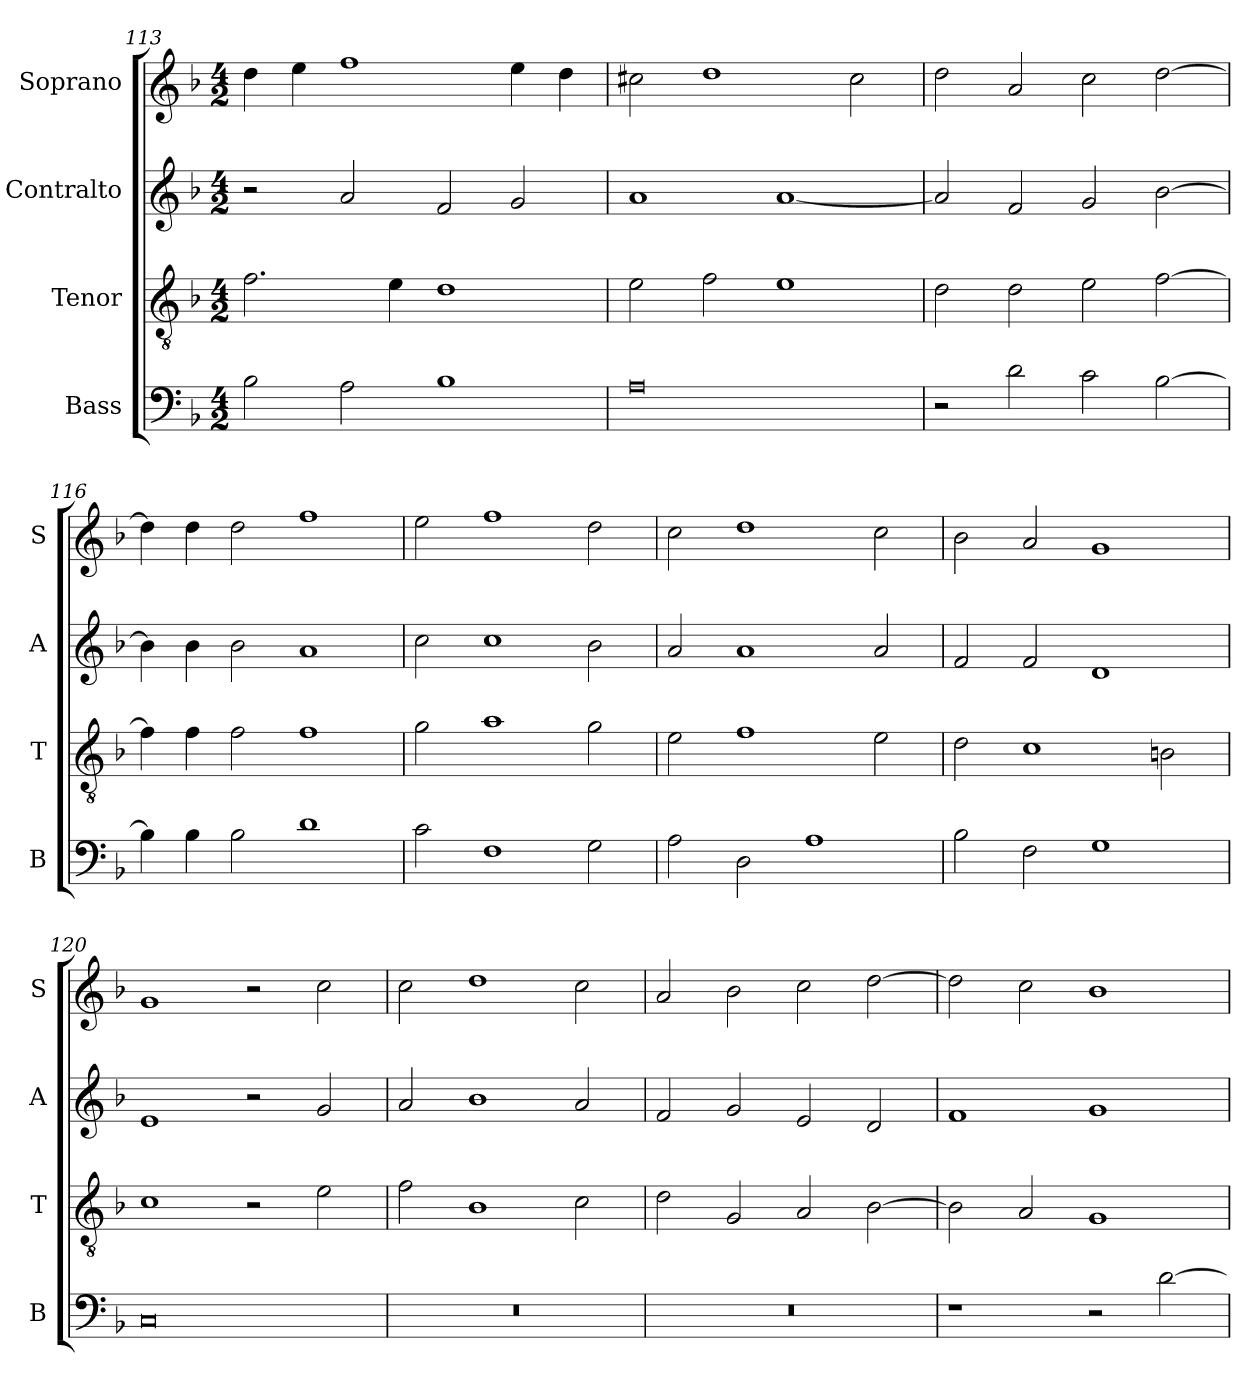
**kern	**kern	**kern	**kern
*part4	*part3	*part2	*part1
*staff4	*staff3	*staff2	*staff1
*I"Bass	*I"Tenor	*I"Contralto	*I"Soprano
*I'B	*I'T	*I'A	*I'S
*clefF4	*clefGv2	*clefG2	*clefG2
*k[b-]	*k[b-]	*k[b-]	*k[b-]
*G:dor	*G:dor	*G:dor	*G:dor
*M4/2	*M4/2	*M4/2	*M4/2
=113	=113	=113	=113
2B-	2.f	2r	4dd
.	.	.	4ee
2A	.	2a	1ff
.	4e	.	.
1B-	1d	2f	.
.	.	2g	4ee
.	.	.	4dd
=114	=114	=114	=114
0A	2e	1a	2cc#X
.	2f	.	1dd
.	1e	[1a	.
.	.	.	2cc#
=115	=115	=115	=115
2r	2d	2a]	2dd
2d	2d	2f	2a
2c	2e	2g	2cc
[2B-	[2f	[2b-	[2dd
=116	=116	=116	=116
4B-]	4f]	4b-]	4dd]
4B-	4f	4b-	4dd
2B-	2f	2b-	2dd
1d	1f	1a	1ff
=117	=117	=117	=117
2c	2g	2cc	2ee
1F	1a	1cc	1ff
2G	2g	2b-	2dd
=118	=118	=118	=118
2A	2e	2a	2cc
2D	1f	1a	1dd
1A	.	.	.
.	2e	2a	2cc
=119	=119	=119	=119
2B-	2d	2f	2b-
2F	1c	2f	2a
1G	.	1d	1g
.	2Bn	.	.
=120	=120	=120	=120
0C	1c	1e	1g
.	2r	2r	2r
.	2e	2g	2cc
=121	=121	=121	=121
0r	2f	2a	2cc
.	1B-	1b-	1dd
.	2c	2a	2cc
=122	=122	=122	=122
0r	2d	2f	2a
.	2G	2g	2b-
.	2A	2e	2cc
.	[2B-	2d	[2dd
=123	=123	=123	=123
1r	2B-]	1f	2dd]
.	2A	.	2cc
2r	1G	1g	1b-
[2d	.	.	.
=	=	=	=
*-	*-	*-	*-
